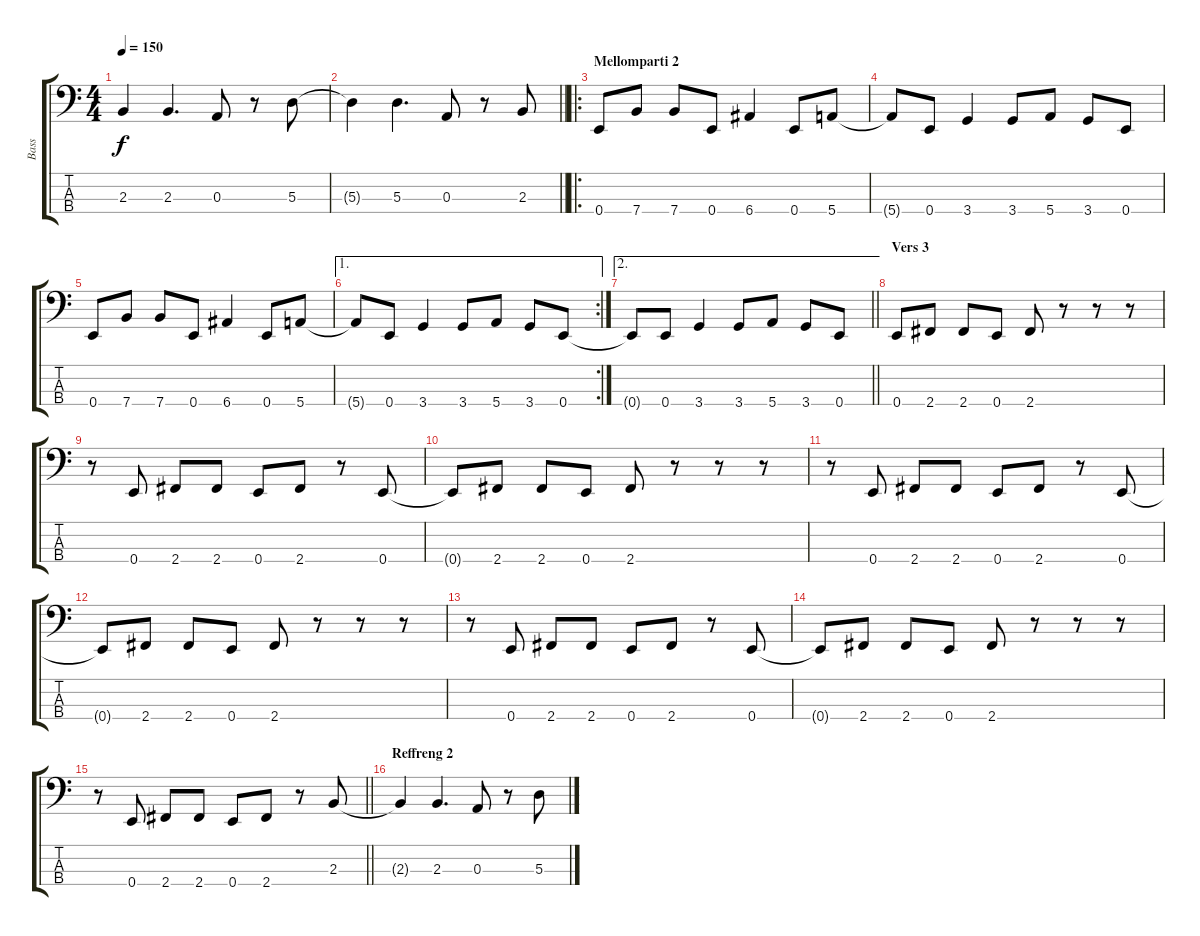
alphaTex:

\track ("Bass" "Bass") {instrument electricbassfinger}
\staff {score tabs}
\tuning (G2 D2 A1 E1) {hide}
\ts (4 4)
\tempo 150
\clef f4
\ks c
2.3{t}.4{dy f} 2.3.4{d} 0.3.8 r.8 5.3.8 |
\barLineRight lightlight
5.3{t}.4 5.3.4{d} 0.3.8 r.8 2.3.8 |
\ro
\section ("" "Mellomparti 2")
0.4.8 7.4.8 7.4.8 0.4.8 6.4.4 0.4.8 5.4.8 |
5.4{t}.8 0.4.8 3.4.4 3.4.8 5.4.8 3.4.8 0.4.8 |
0.4.8 7.4.8 7.4.8 0.4.8 6.4.4 0.4.8 5.4.8 |
\ae 1
\rc 2
5.4{t}.8 0.4.8 3.4.4 3.4.8 5.4.8 3.4.8 0.4.8 |
\ae 2
\barLineRight lightlight
0.4{t}.8 0.4.8 3.4.4 3.4.8 5.4.8 3.4.8 0.4.8 |
\section ("" "Vers 3")
0.4.8 2.4.8 2.4.8 0.4.8 2.4.8 r.8 r.8 r.8 |
r.8 0.4.8 2.4.8 2.4.8 0.4.8 2.4.8 r.8 0.4.8 |
0.4{t}.8 2.4.8 2.4.8 0.4.8 2.4.8 r.8 r.8 r.8 |
r.8 0.4.8 2.4.8 2.4.8 0.4.8 2.4.8 r.8 0.4.8 |
0.4{t}.8 2.4.8 2.4.8 0.4.8 2.4.8 r.8 r.8 r.8 |
r.8 0.4.8 2.4.8 2.4.8 0.4.8 2.4.8 r.8 0.4.8 |
0.4{t}.8 2.4.8 2.4.8 0.4.8 2.4.8 r.8 r.8 r.8 |
\barLineRight lightlight
r.8 0.4.8 2.4.8 2.4.8 0.4.8 2.4.8 r.8 2.3.8 |
\section ("" "Reffreng 2")
2.3{t}.4 2.3.4{d} 0.3.8 r.8 5.3.8
